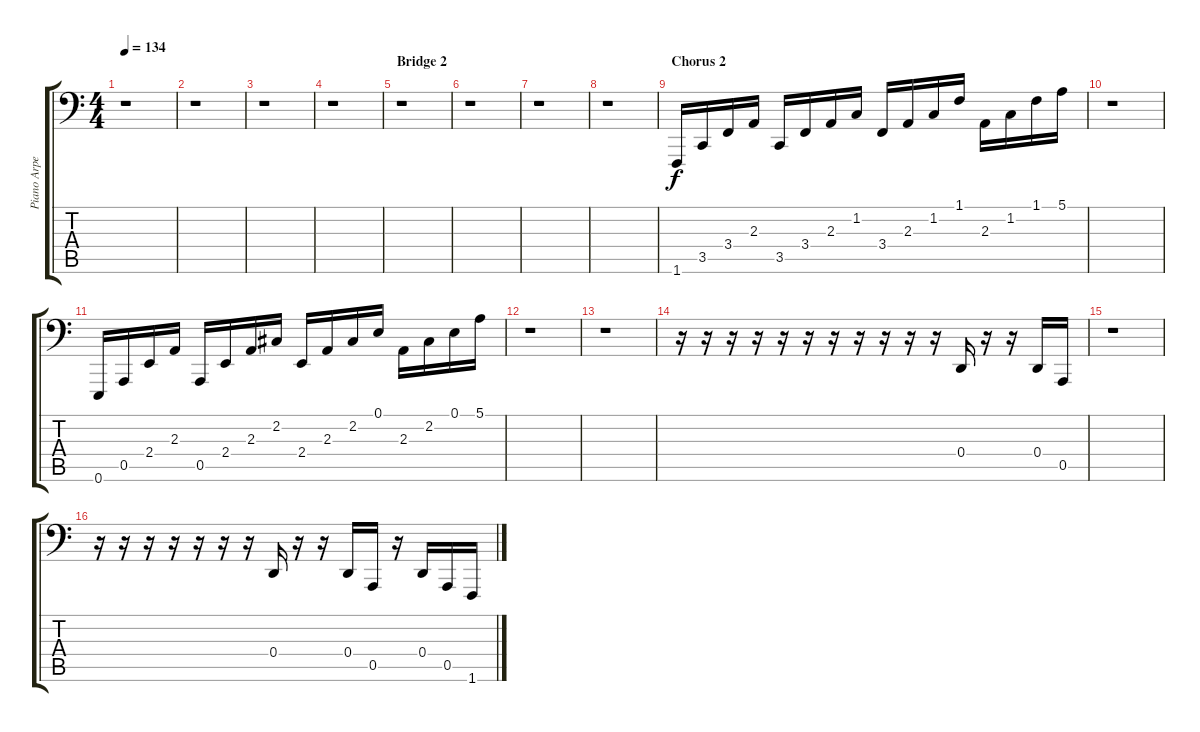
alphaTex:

\track ("Piano Arpegios (Low Part)" "Piano Arpe") {instrument acousticgrandpiano}
\staff {score tabs}
\tuning (E3 B2 G2 D2 A1 E1) {hide}
\ts (4 4)
\tempo 134
\clef f4
\ks c
r.1{dy f} |
r.1 |
r.1 |
r.1 |
\section ("" "Bridge 2")
r.1 |
r.1 |
r.1 |
r.1 |
\section ("" "Chorus 2")
1.6.16 3.5.16 3.4.16 2.3.16 3.5.16 3.4.16 2.3.16 1.2.16 3.4.16 2.3.16 1.2.16 1.1.16 2.3.16 1.2.16 1.1.16 5.1.16 |
r.1 |
0.6.16 0.5.16 2.4.16 2.3.16 0.5.16 2.4.16 2.3.16 2.2.16 2.4.16 2.3.16 2.2.16 0.1.16 2.3.16 2.2.16 0.1.16 5.1.16 |
r.1 |
r.1 |
r.16 r.16 r.16 r.16 r.16 r.16 r.16 r.16 r.16 r.16 r.16 0.4.16 r.16 r.16 0.4.16 0.5.16 |
r.1 |
r.16 r.16 r.16 r.16 r.16 r.16 r.16 0.4.16 r.16 r.16 0.4.16 0.5.16 r.16 0.4.16 0.5.16 1.6.16
